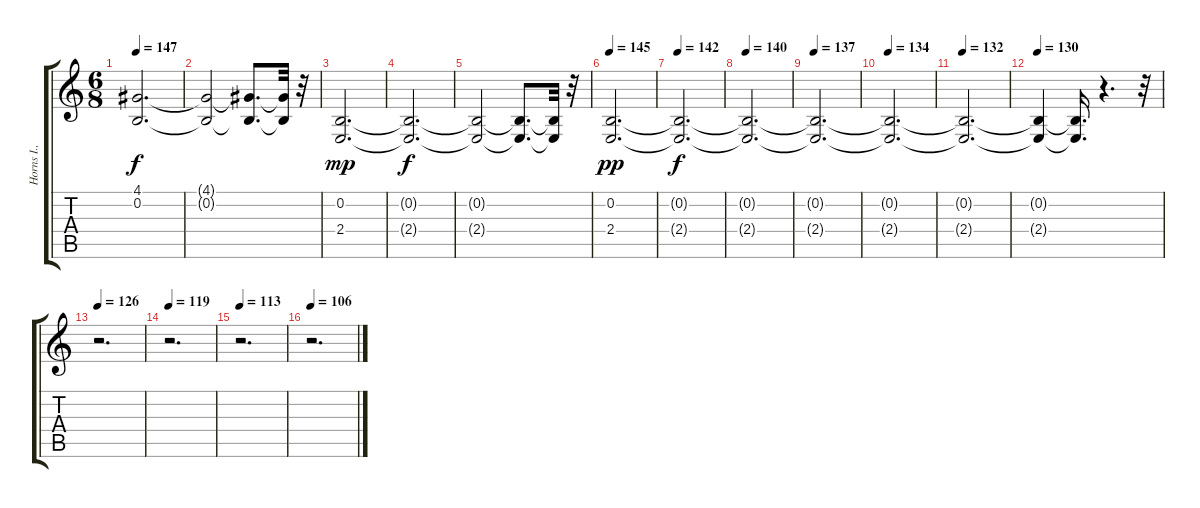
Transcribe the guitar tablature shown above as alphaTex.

\track ("Horns I., II. E" "Horns I., ") {instrument frenchhorn}
\staff {score tabs}
\tuning (E4 B3 G3 D3 A2 E2) {hide}
\ts (6 8)
\tempo 147
\clef g2
\ks c
(4.1{t} 0.2{t}).2{d dy f} |
(4.1{t} 0.2{t}).2 (4.1{t} 0.2{t}).8{d} (4.1{t} 0.2{t}).32 r.32 |
(0.2 2.4).2{d dy mp} |
(0.2{t} 2.4{t}).2{d dy f} |
(0.2{t} 2.4{t}).2 (0.2{t} 2.4{t}).8{d} (0.2{t} 2.4{t}).32 r.32 |
\tempo 145
(0.2 2.4).2{d dy pp} |
\tempo 142
(0.2{t} 2.4{t}).2{d dy f} |
\tempo 140
(0.2{t} 2.4{t}).2{d} |
\tempo 137
(0.2{t} 2.4{t}).2{d} |
\tempo 134
(0.2{t} 2.4{t}).2{d} |
\tempo 132
(0.2{t} 2.4{t}).2{d} |
\tempo 130
(0.2{t} 2.4{t}).4 (0.2{t} 2.4{t}).16{d} r.4{d} r.32 |
\tempo 126
r.2{d} |
\tempo 119
r.2{d} |
\tempo 113
r.2{d} |
\tempo 106
r.2{d}
